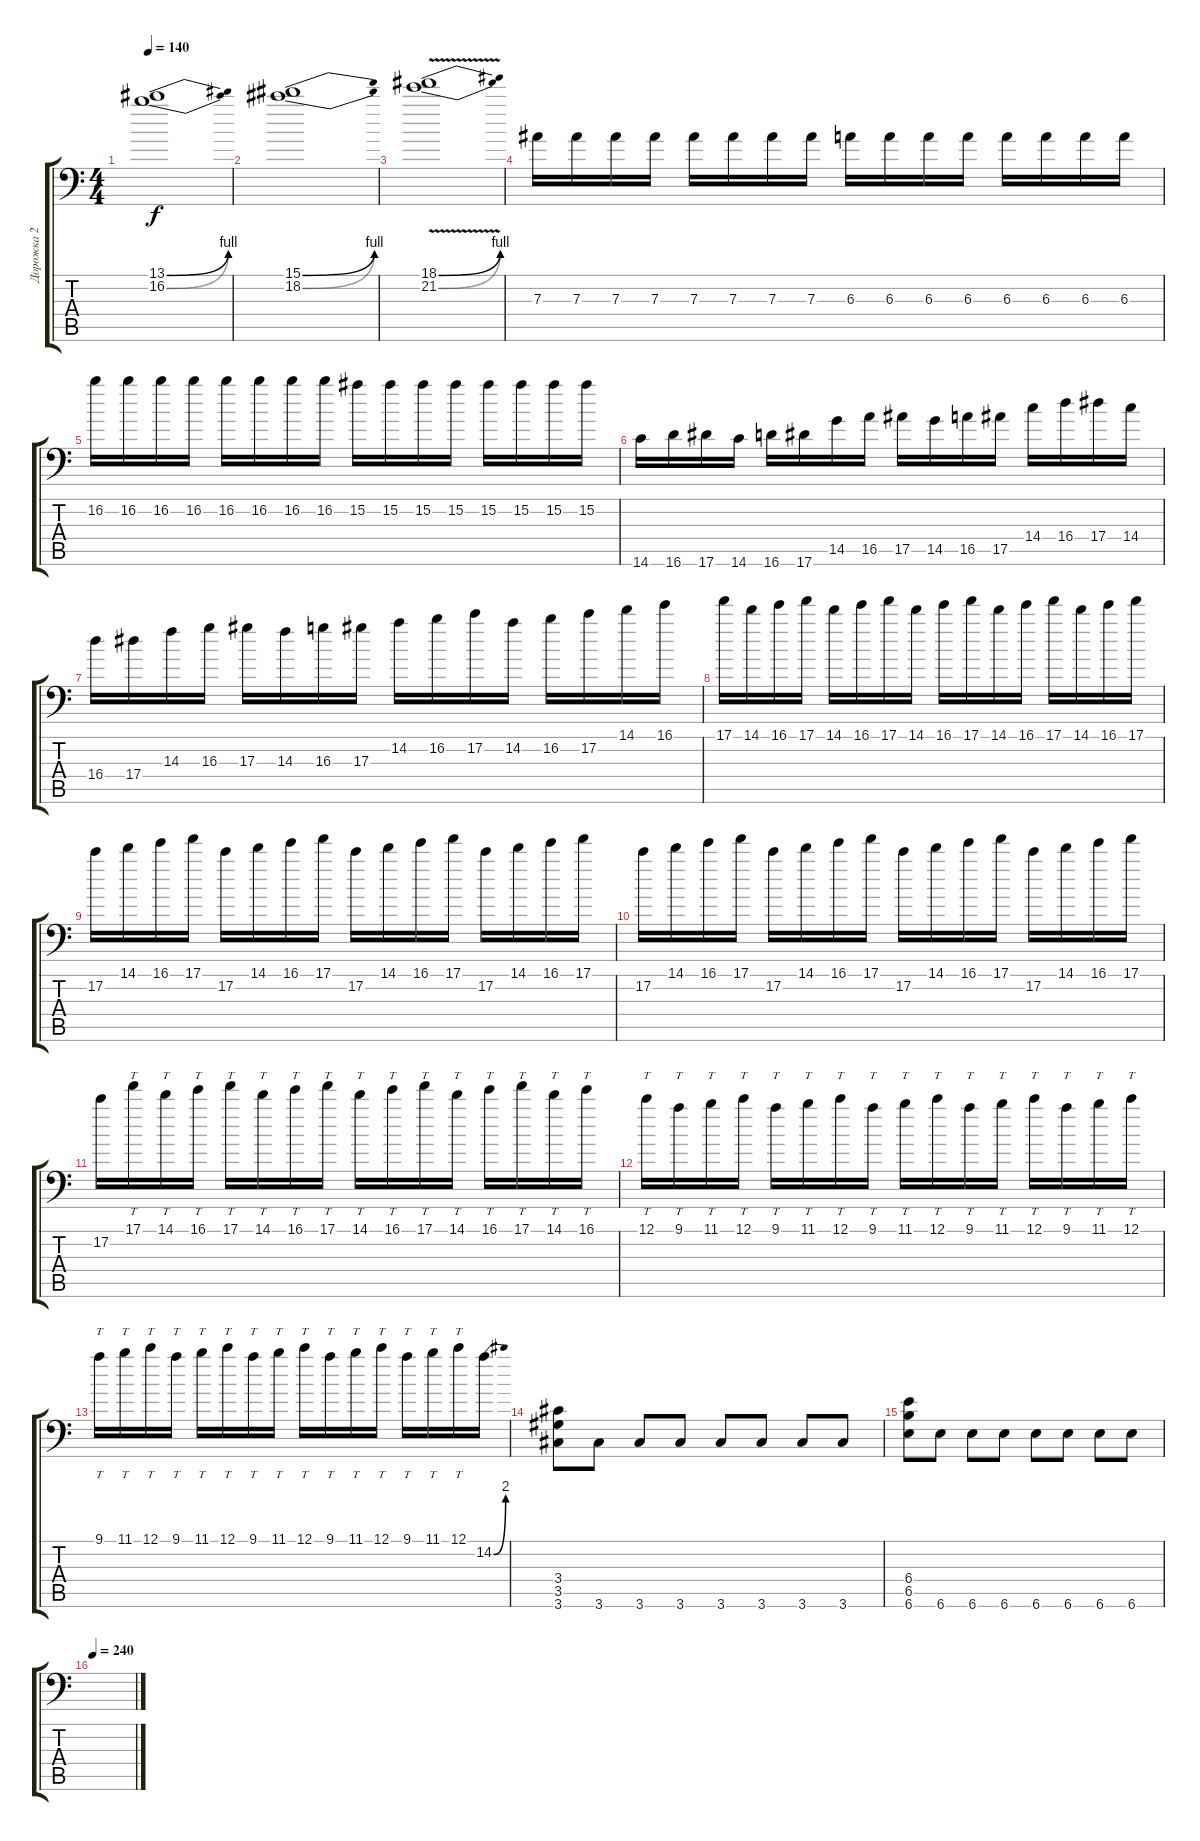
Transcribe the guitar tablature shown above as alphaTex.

\track ("Дорожка 2" "Дорожка 2") {instrument distortionguitar}
\staff {score tabs}
\tuning (C4 G3 Eb3 Bb2 F2 Bb1) {hide}
\ts (4 4)
\tempo 140
\clef f4
\ks c
(13.1{be (bend 0 0 60 4)} 16.2{be (bend 0 0 60 4)}).1{dy f} |
(15.1{be (bend 0 0 60 4)} 18.2{be (bend 0 0 60 4)}).1 |
(18.1{be (bend 0 0 60 4) v} 21.2{be (bend 0 0 60 4) v}).1 |
7.3.16 7.3.16 7.3.16 7.3.16 7.3.16 7.3.16 7.3.16 7.3.16 6.3.16 6.3.16 6.3.16 6.3.16 6.3.16 6.3.16 6.3.16 6.3.16 |
16.2.16 16.2.16 16.2.16 16.2.16 16.2.16 16.2.16 16.2.16 16.2.16 15.2.16 15.2.16 15.2.16 15.2.16 15.2.16 15.2.16 15.2.16 15.2.16 |
14.6.16 16.6.16 17.6.16 14.6.16 16.6.16 17.6.16 14.5.16 16.5.16 17.5.16 14.5.16 16.5.16 17.5.16 14.4.16 16.4.16 17.4.16 14.4.16 |
16.4.16 17.4.16 14.3.16 16.3.16 17.3.16 14.3.16 16.3.16 17.3.16 14.2.16 16.2.16 17.2.16 14.2.16 16.2.16 17.2.16 14.1.16 16.1.16 |
17.1.16 14.1.16 16.1.16 17.1.16 14.1.16 16.1.16 17.1.16 14.1.16 16.1.16 17.1.16 14.1.16 16.1.16 17.1.16 14.1.16 16.1.16 17.1.16 |
17.2.16 14.1.16 16.1.16 17.1.16 17.2.16 14.1.16 16.1.16 17.1.16 17.2.16 14.1.16 16.1.16 17.1.16 17.2.16 14.1.16 16.1.16 17.1.16 |
17.2.16 14.1.16 16.1.16 17.1.16 17.2.16 14.1.16 16.1.16 17.1.16 17.2.16 14.1.16 16.1.16 17.1.16 17.2.16 14.1.16 16.1.16 17.1.16 |
17.2.16 17.1.16{tt} 14.1.16{tt} 16.1.16{tt} 17.1.16{tt} 14.1.16{tt} 16.1.16{tt} 17.1.16{tt} 14.1.16{tt} 16.1.16{tt} 17.1.16{tt} 14.1.16{tt} 16.1.16{tt} 17.1.16{tt} 14.1.16{tt} 16.1.16{tt} |
12.1.16{tt} 9.1.16{tt} 11.1.16{tt} 12.1.16{tt} 9.1.16{tt} 11.1.16{tt} 12.1.16{tt} 9.1.16{tt} 11.1.16{tt} 12.1.16{tt} 9.1.16{tt} 11.1.16{tt} 12.1.16{tt} 9.1.16{tt} 11.1.16{tt} 12.1.16{tt} |
9.1.16{tt} 11.1.16{tt} 12.1.16{tt} 9.1.16{tt} 11.1.16{tt} 12.1.16{tt} 9.1.16{tt} 11.1.16{tt} 12.1.16{tt} 9.1.16{tt} 11.1.16{tt} 12.1.16{tt} 9.1.16{tt} 11.1.16{tt} 12.1.16{tt} 14.2{be (bend 0 0 60 8)}.16 |
(3.4 3.5 3.6).8 3.6.8 3.6.8 3.6.8 3.6.8 3.6.8 3.6.8 3.6.8 |
(6.4 6.5 6.6).8 6.6.8 6.6.8 6.6.8 6.6.8 6.6.8 6.6.8 6.6.8 |
\tempo 240
